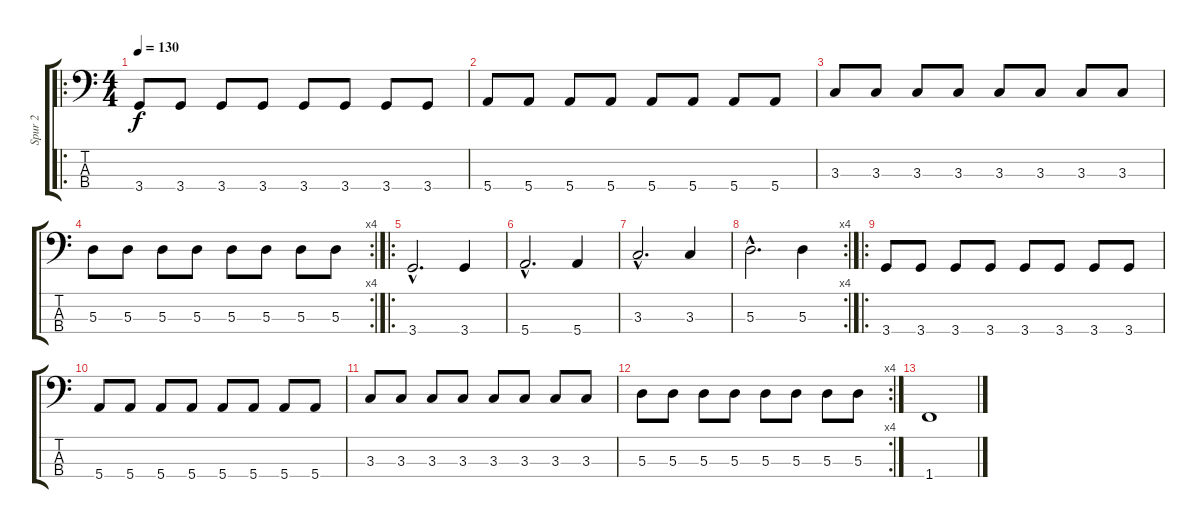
\track ("Spur 2" "Spur 2") {instrument electricbasspick}
\staff {score tabs}
\tuning (G2 D2 A1 E1) {hide}
\ro
\ts (4 4)
\tempo 130
\clef f4
\ks c
3.4.8{dy f} 3.4.8 3.4.8 3.4.8 3.4.8 3.4.8 3.4.8 3.4.8 |
5.4.8 5.4.8 5.4.8 5.4.8 5.4.8 5.4.8 5.4.8 5.4.8 |
3.3.8 3.3.8 3.3.8 3.3.8 3.3.8 3.3.8 3.3.8 3.3.8 |
\rc 4
5.3.8 5.3.8 5.3.8 5.3.8 5.3.8 5.3.8 5.3.8 5.3.8 |
\ro
3.4{hac}.2{d} 3.4.4 |
5.4{hac}.2{d} 5.4.4 |
3.3{hac}.2{d} 3.3.4 |
\rc 4
5.3{hac}.2{d} 5.3.4 |
\ro
3.4.8 3.4.8 3.4.8 3.4.8 3.4.8 3.4.8 3.4.8 3.4.8 |
5.4.8 5.4.8 5.4.8 5.4.8 5.4.8 5.4.8 5.4.8 5.4.8 |
3.3.8 3.3.8 3.3.8 3.3.8 3.3.8 3.3.8 3.3.8 3.3.8 |
\rc 4
5.3.8 5.3.8 5.3.8 5.3.8 5.3.8 5.3.8 5.3.8 5.3.8 |
1.4.1
